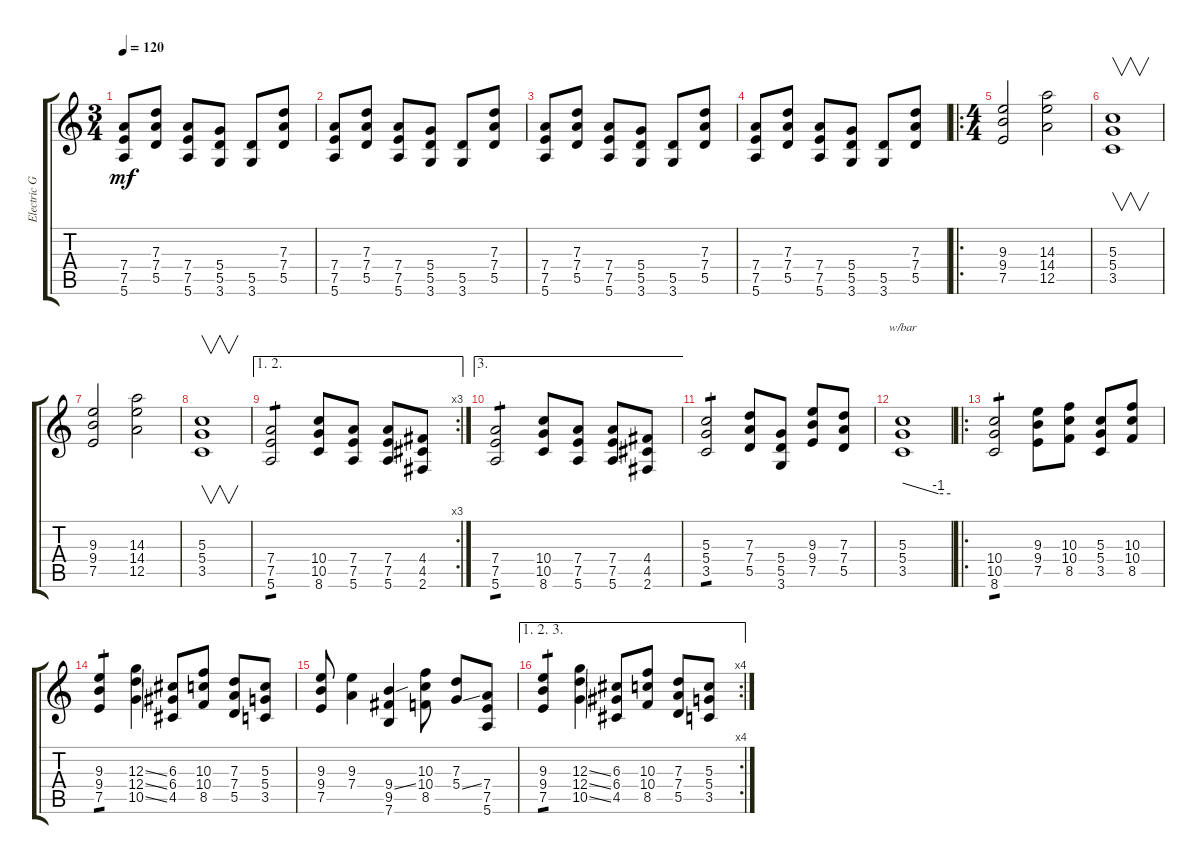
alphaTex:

\track ("Electric Guitar" "Electric G") {instrument overdrivenguitar}
\staff {score tabs}
\tuning (E4 B3 G3 D3 A2 E2) {hide}
\ts (3 4)
\tempo 120
\clef g2
\ks c
(7.4 7.5 5.6).8{dy mf instrument overdrivenguitar} (7.3 7.4 5.5).8 (7.4 7.5 5.6).8 (5.4 5.5 3.6).8 (5.5 3.6).8 (7.3 7.4 5.5).8 |
(7.4 7.5 5.6).8 (7.3 7.4 5.5).8 (7.4 7.5 5.6).8 (5.4 5.5 3.6).8 (5.5 3.6).8 (7.3 7.4 5.5).8 |
(7.4 7.5 5.6).8 (7.3 7.4 5.5).8 (7.4 7.5 5.6).8 (5.4 5.5 3.6).8 (5.5 3.6).8 (7.3 7.4 5.5).8 |
(7.4 7.5 5.6).8 (7.3 7.4 5.5).8 (7.4 7.5 5.6).8 (5.4 5.5 3.6).8 (5.5 3.6).8 (7.3 7.4 5.5).8 |
\ro
\ts (4 4)
(9.3 9.4 7.5).2 (14.3 14.4 12.5).2 |
(5.3 5.4 3.5).1{v} |
(9.3 9.4 7.5).2 (14.3 14.4 12.5).2 |
(5.3 5.4 3.5).1{v} |
\ae (1 2)
\rc 3
(7.4 7.5 5.6).2{tp 1} (10.4 10.5 8.6).8 (7.4 7.5 5.6).8 (7.4 7.5 5.6).8 (4.4 4.5 2.6).8 |
\ae 3
(7.4 7.5 5.6).2{tp 1} (10.4 10.5 8.6).8 (7.4 7.5 5.6).8 (7.4 7.5 5.6).8 (4.4 4.5 2.6).8 |
(5.3 5.4 3.5).2{tp 1} (7.3 7.4 5.5).8 (5.4 5.5 3.6).8 (9.3 9.4 7.5).8 (7.3 7.4 5.5).8 |
(5.3 5.4 3.5).1{tbe (custom default 0 0 45 -4 60 -4)} |
\ro
(10.4 10.5 8.6).2{tp 1} (9.3 9.4 7.5).8 (10.3 10.4 8.5).8 (5.3 5.4 3.5).8 (10.3 10.4 8.5).8 |
(9.3 9.4 7.5).4{tp 1} (12.3{ss} 12.4{ss} 10.5{ss}).4 (6.3 6.4 4.5).8 (10.3 10.4 8.5).8 (7.3 7.4 5.5).8 (5.3 5.4 3.5).8 |
(9.3 9.4 7.5).8 (9.3 7.4).4 (9.4{ss} 9.5 7.6).4 (10.3 10.4 8.5).8 (7.3 5.4{ss}).8 (7.4 7.5 5.6).8 |
\ae (1 2 3)
\rc 4
(9.3 9.4 7.5).4{tp 1} (12.3{ss} 12.4{ss} 10.5{ss}).4 (6.3 6.4 4.5).8 (10.3 10.4 8.5).8 (7.3 7.4 5.5).8 (5.3 5.4 3.5).8
